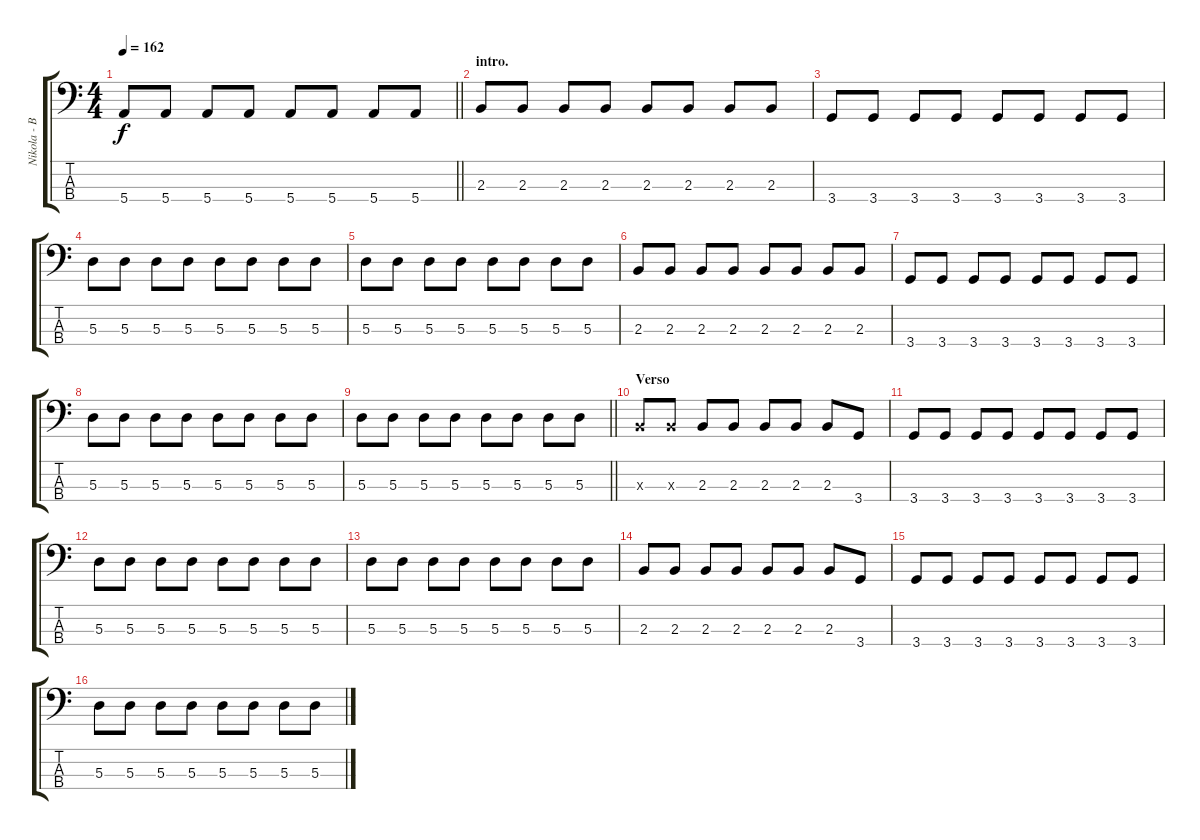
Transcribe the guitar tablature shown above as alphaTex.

\track ("Nikola - Bass" "Nikola - B") {instrument slapbass2}
\staff {score tabs}
\tuning (G2 D2 A1 E1) {hide}
\ts (4 4)
\tempo 162
\clef f4
\barLineRight lightlight
\ks c
5.4.8{dy f} 5.4.8 5.4.8 5.4.8 5.4.8 5.4.8 5.4.8 5.4.8 |
\section ("" "intro.")
2.3.8 2.3.8 2.3.8 2.3.8 2.3.8 2.3.8 2.3.8 2.3.8 |
3.4.8 3.4.8 3.4.8 3.4.8 3.4.8 3.4.8 3.4.8 3.4.8 |
5.3.8 5.3.8 5.3.8 5.3.8 5.3.8 5.3.8 5.3.8 5.3.8 |
5.3.8 5.3.8 5.3.8 5.3.8 5.3.8 5.3.8 5.3.8 5.3.8 |
2.3.8 2.3.8 2.3.8 2.3.8 2.3.8 2.3.8 2.3.8 2.3.8 |
3.4.8 3.4.8 3.4.8 3.4.8 3.4.8 3.4.8 3.4.8 3.4.8 |
5.3.8 5.3.8 5.3.8 5.3.8 5.3.8 5.3.8 5.3.8 5.3.8 |
\barLineRight lightlight
5.3.8 5.3.8 5.3.8 5.3.8 5.3.8 5.3.8 5.3.8 5.3.8 |
\section ("" "Verso")
2.3{x}.8 2.3{x}.8 2.3.8 2.3.8 2.3.8 2.3.8 2.3.8 3.4.8 |
3.4.8 3.4.8 3.4.8 3.4.8 3.4.8 3.4.8 3.4.8 3.4.8 |
5.3.8 5.3.8 5.3.8 5.3.8 5.3.8 5.3.8 5.3.8 5.3.8 |
5.3.8 5.3.8 5.3.8 5.3.8 5.3.8 5.3.8 5.3.8 5.3.8 |
2.3.8 2.3.8 2.3.8 2.3.8 2.3.8 2.3.8 2.3.8 3.4.8 |
3.4.8 3.4.8 3.4.8 3.4.8 3.4.8 3.4.8 3.4.8 3.4.8 |
5.3.8 5.3.8 5.3.8 5.3.8 5.3.8 5.3.8 5.3.8 5.3.8
